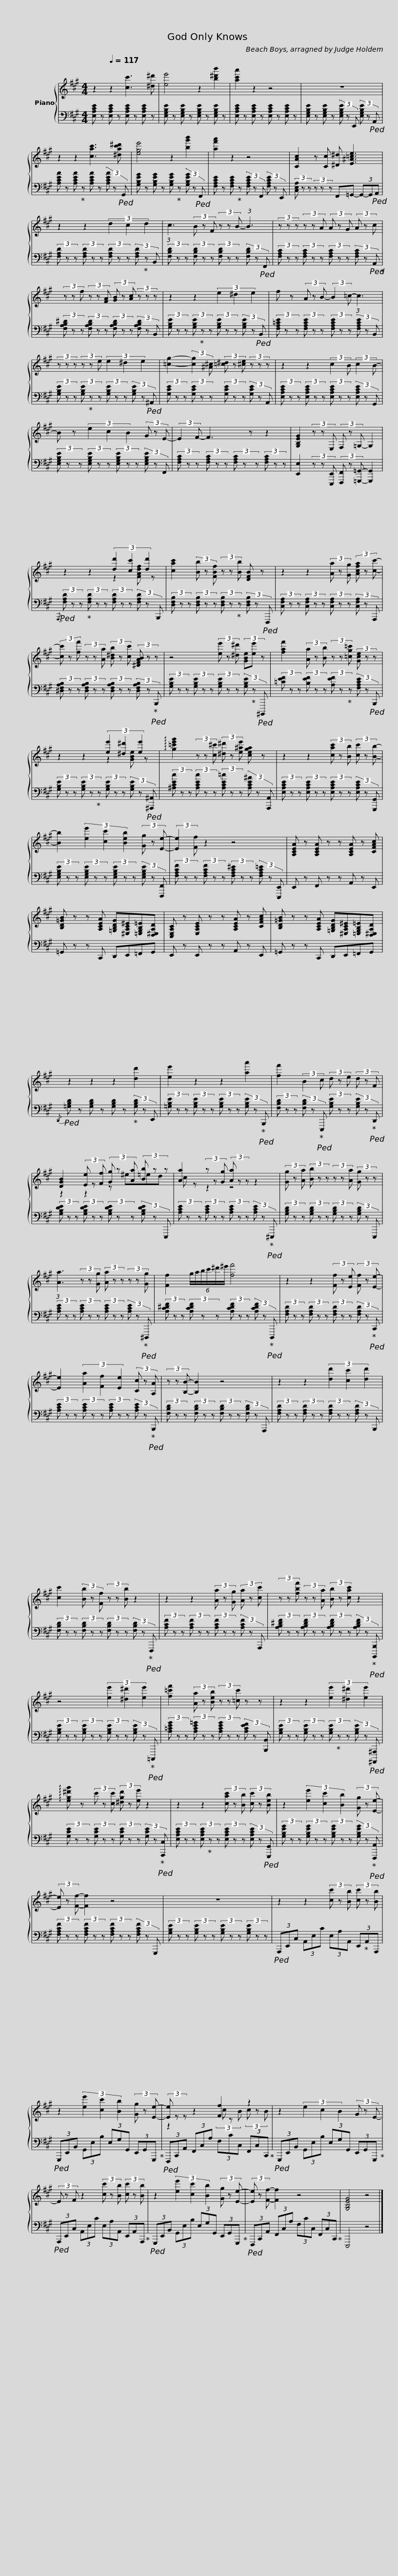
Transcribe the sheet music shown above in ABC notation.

X:1
%%score { ( 1 3 ) | 2 }
L:1/8
M:4/4
I:linebreak $
K:A
V:1 treble
V:3 treble
V:2 bass
V:1
 z2[Q:1/4=117] z2 [cc']3 [^d^d'] | [ee']4 z2 [b^d'b']2 | [ac'a']2 z2 z4 | z8 |$ z2 z2 [cac']3 [^dac'^d'] | %5
 [ege']4 z2 [bg'b']2 | [af'a']2 z2 z4 | [CAc]2 z [Cc] [^D^d] [E^A=ce]3 |$ z2 z2 (3d2 c2 d2 | (3:2:1c3 (3B z F (3z z B- (3:2:1B3 | %10
 (3z z z (3z z A (3A z G (3A z c |$ (3z z f (3z z [FA] (3[GB] z [Ac] (3z z z | z2 z2 (3e2 ^d2 e2 | f z (3A z B- (3:2:2B2 =c- (3:2:1c3 |$ (3z z z (3z z e (3e2 ^d2 e2 | %15
 [=cg]2- (3:2:2[cg]2 [^A^c] (3[=c^d] z [^ce] (3z z z | z2 z2 (3:2:2c2 B (3:2:2c2 B- |$ B z (3e2 c2 B2 (3G z E- | (3:2:2E2 F- F3 z z2 | [G,B,EG]2 (3z z E, (3F, z =G,- G,2 |$ %20
 z2 z2 (3[dd']2 [cc']2 [dd']2 | [cac']2 (3[Bb] z [FBf] (3z z [Bb] [DFB] z | z2 z2 (3[Aa] z [Gg] (3[Acfa] z [cc']- |$ (3[cc'] z [ff'] (3z z [Aa] (3[B^db] z [cc'] (3[^DFAB] z z | z4 (3[ee'] z [^d^d'] (3[GBe][ee'] z | %25
 [faf']2 (3[Aa] z [Bb] (3z z [=cg=c'] (3[Gce] z z |$ z2 z2 (3[ee']2 [^d^d']2 [ee']2 | !arpeggio![g=c'e'g']2 (3z z [c^c'] (3[^d^d'] z [e^ae'] [cega] z | z2 z2 (3[cac'] z [Bb] (3[cc'] z [Bb]- |$ [Bb]2 (3[ee']2 [cc']2 [Beb]2 (3[Gg] z [Ee]- | %30
 (3:2:2[Ee]2 [Ff] z2 z4 | [A,CEA] z [A,CEA] z z [A,CEA] z [CFAc] |$ [B,D=GB] z z [A,CEA] [=G,B,DG][^E,A,C^E][=E,G,B,=E][D,^E,A,D] | [C,E,A,C] z [E,A,CE] z z [A,CEA] z [CFAc] | [B,D=GB] z z [A,CEA] [=G,B,DG][^E,A,C^E][=E,G,B,=E][D,^E,A,D] |$ %35
 z2 z2 z2 [dd']2 | [ee']2 z2 z2 [aa']2 | [ff']2 (3:2:2B2 c (3d z e (3d z F |$ [DGB]2 (3[Ee] z [Ff] (3[Gg] z [Aa] (3[Bb] z z | [Aa]2 (3z z [Gg] (3[Aa] z z z2 | %40
 (3[Gg] z [Aa] (3[Bb] z z (3z z [Aa] (3[Gg] z z |$ (3:2:1[Aa]3 (3z z [Gg] (3[Aa] z z (3z z [Gg] | [Ff]2 (6:4:6g/a/b/c'/^d'/^e'/ [ff']4 | z2 z2 (3[Ff] z [Ee] (3[Ff] z [Ee]- |$ [Ee]2 (3[Aa]2 [Ff]2 [Ee]2 (3[Cc] z [A,A] | %45
 (3z z [B,B]- [B,B]2 z4 | z2 z2 (3[dd']2 [cc']2 [dd']2 |$ [cc']2 (3[Bb] z [Ff] (3z z [Bb] z2 | z2 z2 (3[Aa] z [Gg] (3[Aa] z [cc'] | (3z z [fbf'] (3z z [Aa] (3[Bb] z [cac'] z2 |$ %50
 z4 (3[ee']2 [^d^d']2 [ee']2 | [f=c'f']2 (3[Aa] z [Beb] (3z z [=cc'] z z | z2 z2 (3[ee']2 [^d^d']2 [ee']2 |$ !arpeggio![eg^d'g'] z (3c' z [cc'] (3[^dgd'] z [ee'] z2 | z2 z2 (3[cac'] z [Bb] (3[cc'] z [Beb] | %55
 z2 (3[ee']2 [cc']2 [Bb]2 (3[Gg] z [Ee]- |$ (3[Ee] z [Ff]- [Ff]2 z4 | z8 | z2 z2 (3[cc'] z [Bb] (3[cc'] z [Bb] |$ z2 (3[ee']2 [cc']2 [Bb]2 (3[Gg] z [Ee]- | %60
 (3[Ee] z z z2 [Ff]2 z2 | z2 (3e2 c2 B2 (3G z E- |$ (3E z F z2 (3[cc'] z [Bb] (3[cc'] z [Bb] | z2 (3[ee']2 [cc']2 [Bb]2 (3[Gg] z [Ee]- | (3[Ee] z [Ff]- [Ff]2 z4 | %65
 [G,B,EG]4 z4 |] %66
V:2
 [E,A,CE] z [E,A,CE] z [E,A,CE] z [E,A,CE] z | [E,G,B,E] z [E,G,B,E] z [E,G,B,E] z [E,G,B,E] z | [E,A,CE] z [E,A,CE] z [E,A,CE] z [E,A,CE] z | [E,G,B,E] z [E,G,B,E] z (3[E,G,B,E] z E,, (3[E,G,B,E] z!ped! A,, |$ [A,CEA] z [A,CEA]!ped-up! z [A,CEA] z (3[A,CEA] z!ped! G,, | %5
 [G,B,EG] z [G,B,EG] z [G,B,EG]!ped-up! z (3[G,B,EG] z!ped! F,, | [F,A,CE] z [F,A,CE]!ped-up! z (3[F,A,CE] z F,, (3[F,A,CE] z E,, | (3[C,E,A,] z z (3z z z F,,=G,,- (3G,,-G,,!ped!A,, |$ (3[F,A,D] z z (3[F,A,D] z z (3[F,A,D] z z (3[F,A,D]!ped-up! z B,, | (3[F,B,D] z z (3[F,B,D] z z (3[F,B,D] z z (3[F,B,D] z!ped! F,, | %10
 (3[F,A,C] z z (3[F,A,C] z z (3[F,A,C] z z (3[F,A,C] z!ped! A,,!ped-up! |$ (3[F,A,B,^D] z z (3[F,A,B,D] z z (3[F,A,B,D] z z (3[F,A,B,D] z B,, | (3[G,B,E] z z (3[G,B,E]!ped-up! z z (3[G,B,E] z z (3[G,B,E] z!ped! B,, | (3[F,A,=CE] z z (3[F,A,CE] z z (3[F,A,CE] z z (3[F,A,CE] z B,, |$ (3[G,B,E] z z (3[G,B,E]!ped-up! z z (3[G,B,E] z z (3[G,B,E] z!ped! ^A,, | %15
 (3[G,CE] z z (3[G,CE] z z (3[G,CE] z z (3[G,CE] z A,, | (3[E,A,CE] z z (3[E,A,CE] z z (3[E,A,CE] z z (3[E,A,CE] z G,, |$ (3[E,G,B,E] z z (3[E,G,B,E] z z (3[E,G,B,E] z z (3[E,G,B,E] z F,, | (3[F,A,C] z z (3[F,A,C] z z (3[F,A,C] z z (3[F,A,C] z z | [E,,E,]2 (3z z [E,,,E,,] (3[F,,,F,,] z [=G,,,=G,,]- [G,,,G,,]2 |$ %20
!ped!{/A,,,} (3[F,A,D] z z!ped-up! (3[F,A,D] z z (3[F,A,D] z z (3[F,A,D] z B,,, | (3[D,F,B,] z z (3[D,F,B,] z z (3[D,F,B,] z!ped-up! z (3[D,F,B,] z!ped! F,,, | (3[C,F,A,] z z (3[C,F,A,] z z (3[C,F,A,] z z (3[C,F,A,] z A,,, |$ (3[^D,F,A,B,] z z (3[D,F,A,B,] z z (3[D,F,A,B,] z z (3[D,F,A,B,] z!ped-up!!ped! B,,, | (3[G,B,E] z z (3[G,B,E] z z (3[G,B,E] z z (3[G,B,E]!ped-up! z!ped! ^B,,,, | %25
 (3[=CEF] z z (3[B,EF] z z (3[A,EF] z!ped-up! z (3[F,A,CE] z!ped! B,,, |$ (3[G,B,E] z z (3[G,B,E] z!ped-up! z (3[G,B,E] z z (3[G,B,E] z!ped! [^A,,,^A,,] | (3[^A,CEc] z z (3[A,CEc] z z (3[A,CE=c] z z (3[A,CE^A] z [A,,,A,,] | (3[E,A,CE] z z (3[E,A,CE] z z (3[E,A,CE] z z (3[E,A,CE] z [G,,,G,,] |$ (3[E,G,B,E] z z (3[E,G,B,E] z z (3[E,G,B,E] z z (3[E,G,B,E] z [F,,,F,,] | %30
 (3[F,A,CF] z z (3[F,A,CF] z z (3[F,A,C^E] z z (3[F,A,C=E] z [E,,,E,,] | E,, z F,, z z A,, z E,, |$ =G,, z z C,, D,,E,,=F,,G,, | E,, z E,, z z A,, z E,, | =G,, z z C,, D,,E,,=F,,G,, |$ %35
!ped!{/D,,} [=G,B,D] z [G,B,D] z [G,B,D] z!ped-up! (3[G,B,D] z E,, | (3[=G,B,E] z z (3[G,B,E] z z (3[G,B,E] z z (3[G,B,E] z!ped-up!!ped! B,,, | (3[F,B,D] z z (3[F,B,D] z!ped-up!!ped! E,,, (3[G,B,E] z z (3[G,B,E] z!ped-up!!ped! D,, |$ (3[G,B,DE] z z (3[G,B,DE] z z (3[G,B,DE] z z (3[G,B,DE] z E,,, | (3[A,CE] z z (3[A,CE] z z (3[A,CE] z z (3[A,CE] z!ped-up!!ped! ^E,,, | %40
 (3[G,B,D] z z (3[G,B,D] z z (3[G,B,D] z z (3[G,B,D] z E,,, |$ (3[A,CE] z z (3[A,CE] z z (3[A,CE] z z (3[A,CE] z!ped-up!!ped! ^D,,, | (3[A,C^DF] z z (3[A,CDF] z z (3[A,CDF] z z (3[A,CDF] z!ped-up!!ped! D,,, | (3[F,A,D] z z (3[F,A,D] z z (3[F,A,D] z z (3[F,A,D] z!ped-up!!ped! C,, |$ (3[A,CE] z z (3[A,CE] z z (3[A,CE] z z (3[A,CE] z!ped-up!!ped! B,,, | %45
 (3[F,B,D] z z (3[F,B,D] z z (3[F,B,D] z z (3[F,B,D] z A,,, | (3[F,A,D] z z (3[F,A,D] z z (3[F,A,D] z z (3[F,A,D] z B,,, |$ (3[F,B,D] z z (3[F,B,D] z z (3[F,B,D] z z (3[F,B,D] z!ped-up!!ped! F,,, | (3[A,CF] z z (3[A,CF] z z (3[A,CF] z z (3[A,CF] z A,,, | (3[A,B,^DF] z z (3[A,B,DF] z z (3[A,B,DF] z z (3[A,B,DF] z!ped-up!!ped! [B,,,,B,,,] |$ %50
 (3[G,B,E] z z (3[G,B,E] z z (3[G,B,E] z z (3[G,B,E] z!ped-up!!ped! =C,,, | (3[A,=CEG] z z (3[A,CE=G] z z (3[A,CEG] z z (3[A,CEF] z [B,,,B,,] | (3[G,B,E] z z (3[G,B,E] z z (3[G,B,E]!ped-up! z z (3[G,B,E] z!ped! [^A,,,,^A,,,] |$ (3[G,CE] z z (3[G,CE] z z (3[G,CE] z z (3[G,CE] z!ped-up!!ped! [A,,,C,] | (3[E,A,CE] z z (3[E,A,CE]!ped-up! z z (3[E,A,CE] z z (3[E,A,CE] z!ped! [G,,,G,,] | %55
 (3[G,B,EG] z z (3[G,B,EG] z z (3[G,B,EG] z z (3[G,B,EG] z!ped-up!!ped! [F,,,A,,] |$ (3[F,A,CF] z z (3[F,A,CF] z z (3[F,A,CF] z z (3[F,A,CF] z G,,, | (3[G,B,E] z z (3[G,B,E] z z (3[G,B,E] z z (3[G,B,E] z z |!ped! (3A,,,E,,C, (3A,,E,C (3E,A,A,, (3E,,!ped-up!A,,A,,, |$!ped! (3G,,,E,,B,, (3G,,E,B, (3E,G,G,, (3E,,G,,G,,,!ped-up! | %60
!ped! (3F,,,C,,A,, (3F,,C,A, (3F,CC, (3F,,C,C,,!ped-up! |!ped! (3G,,,E,,B,, (3G,,E,B, (3E,G,G,, (3E,,G,,G,,,!ped-up! |$!ped! (3A,,,E,,C, (3A,,E,C (3E,A,A,, (3E,,A,,A,,,!ped-up! |!ped! (3G,,,E,,B,, (3G,,E,B, (3E,G,G,, (3E,,G,,G,,,!ped-up! |!ped! (3F,,,C,,A,, (3F,,C,A, (3F,CC, (3F,,C,C,,!ped-up! | %65
 E,,,4 z4 |] %66
V:3
 x8 | x8 | x8 | x8 |$ x8 | %5
 x8 | x8 | x8 |$ x8 | x8 | %10
 x8 |$ x8 | x8 | x8 |$ x8 | %15
 x8 | x8 |$ x8 | x8 | x8 |$ %20
 z2 z2 z2 [FAdf] z | x8 | x8 |$ x8 | x8 | %25
 x8 |$ z2 z2 z2 [GBe] z | x8 | x8 |$ x8 | %30
 x8 | x8 |$ x8 | x8 | x8 |$ %35
 x8 | x8 | x8 |$ z2 z2 z ^e=ed | c z z2 z4 | %40
 x8 |$ x8 | x8 | x8 |$ x8 | %45
 x8 | x8 |$ x8 | x8 | x8 |$ %50
 x8 | x8 | x8 |$ x8 | x8 | %55
 x8 |$ x8 | x8 | x8 |$ x8 | %60
 z2 z2 (3c z B (3c z B | x8 |$ x8 | x8 | x8 | %65
 x8 |] %66
